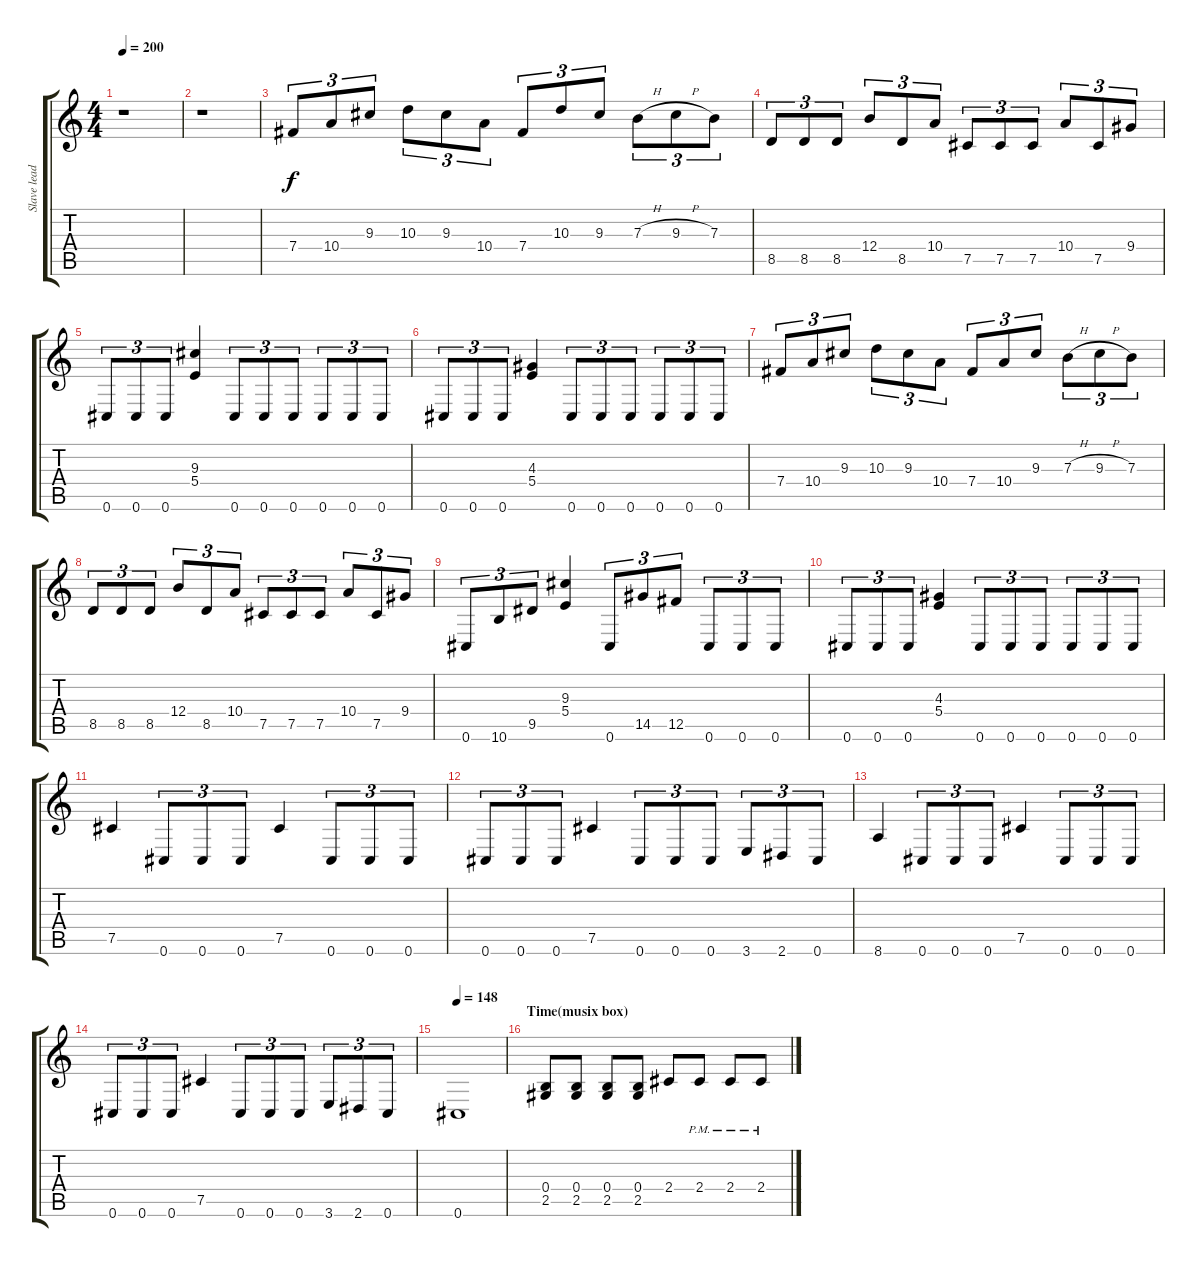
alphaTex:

\track ("Slave lead guitar(normand)" "Slave lead") {instrument distortionguitar}
\staff {score tabs}
\tuning (Db4 Ab3 E3 B2 Gb2 Db2) {hide}
\ts (4 4)
\tempo 200
\clef g2
\ks c
r.1{dy f} |
r.1 |
7.4.8{tu (3 2)} 10.4.8{tu (3 2)} 9.3.8{tu (3 2)} 10.3.8{tu (3 2)} 9.3.8{tu (3 2)} 10.4.8{tu (3 2)} 7.4.8{tu (3 2)} 10.3.8{tu (3 2)} 9.3.8{tu (3 2)} 7.3{h}.8{tu (3 2)} 9.3{h}.8{tu (3 2)} 7.3.8{tu (3 2)} |
8.5.8{tu (3 2)} 8.5.8{tu (3 2)} 8.5.8{tu (3 2)} 12.4.8{tu (3 2)} 8.5.8{tu (3 2)} 10.4.8{tu (3 2)} 7.5.8{tu (3 2)} 7.5.8{tu (3 2)} 7.5.8{tu (3 2)} 10.4.8{tu (3 2)} 7.5.8{tu (3 2)} 9.4.8{tu (3 2)} |
0.6.8{tu (3 2)} 0.6.8{tu (3 2)} 0.6.8{tu (3 2)} (9.3 5.4).4 0.6.8{tu (3 2)} 0.6.8{tu (3 2)} 0.6.8{tu (3 2)} 0.6.8{tu (3 2)} 0.6.8{tu (3 2)} 0.6.8{tu (3 2)} |
0.6.8{tu (3 2)} 0.6.8{tu (3 2)} 0.6.8{tu (3 2)} (4.3 5.4).4 0.6.8{tu (3 2)} 0.6.8{tu (3 2)} 0.6.8{tu (3 2)} 0.6.8{tu (3 2)} 0.6.8{tu (3 2)} 0.6.8{tu (3 2)} |
7.4.8{tu (3 2)} 10.4.8{tu (3 2)} 9.3.8{tu (3 2)} 10.3.8{tu (3 2)} 9.3.8{tu (3 2)} 10.4.8{tu (3 2)} 7.4.8{tu (3 2)} 10.4.8{tu (3 2)} 9.3.8{tu (3 2)} 7.3{h}.8{tu (3 2)} 9.3{h}.8{tu (3 2)} 7.3.8{tu (3 2)} |
8.5.8{tu (3 2)} 8.5.8{tu (3 2)} 8.5.8{tu (3 2)} 12.4.8{tu (3 2)} 8.5.8{tu (3 2)} 10.4.8{tu (3 2)} 7.5.8{tu (3 2)} 7.5.8{tu (3 2)} 7.5.8{tu (3 2)} 10.4.8{tu (3 2)} 7.5.8{tu (3 2)} 9.4.8{tu (3 2)} |
0.6.8{tu (3 2)} 10.6.8{tu (3 2)} 9.5.8{tu (3 2)} (9.3 5.4).4 0.6.8{tu (3 2)} 14.5.8{tu (3 2)} 12.5.8{tu (3 2)} 0.6.8{tu (3 2)} 0.6.8{tu (3 2)} 0.6.8{tu (3 2)} |
0.6.8{tu (3 2)} 0.6.8{tu (3 2)} 0.6.8{tu (3 2)} (4.3 5.4).4 0.6.8{tu (3 2)} 0.6.8{tu (3 2)} 0.6.8{tu (3 2)} 0.6.8{tu (3 2)} 0.6.8{tu (3 2)} 0.6.8{tu (3 2)} |
7.5.4 0.6.8{tu (3 2)} 0.6.8{tu (3 2)} 0.6.8{tu (3 2)} 7.5.4 0.6.8{tu (3 2)} 0.6.8{tu (3 2)} 0.6.8{tu (3 2)} |
0.6.8{tu (3 2)} 0.6.8{tu (3 2)} 0.6.8{tu (3 2)} 7.5.4 0.6.8{tu (3 2)} 0.6.8{tu (3 2)} 0.6.8{tu (3 2)} 3.6.8{tu (3 2)} 2.6.8{tu (3 2)} 0.6.8{tu (3 2)} |
8.6.4 0.6.8{tu (3 2)} 0.6.8{tu (3 2)} 0.6.8{tu (3 2)} 7.5.4 0.6.8{tu (3 2)} 0.6.8{tu (3 2)} 0.6.8{tu (3 2)} |
0.6.8{tu (3 2)} 0.6.8{tu (3 2)} 0.6.8{tu (3 2)} 7.5.4 0.6.8{tu (3 2)} 0.6.8{tu (3 2)} 0.6.8{tu (3 2)} 3.6.8{tu (3 2)} 2.6.8{tu (3 2)} 0.6.8{tu (3 2)} |
\tempo 148
0.6.1 |
\section ("" "Time(musix box)")
(0.4 2.5).8 (0.4 2.5).8 (0.4 2.5).8 (0.4 2.5).8 2.4.8 2.4{pm}.8 2.4{pm}.8 2.4{pm}.8
